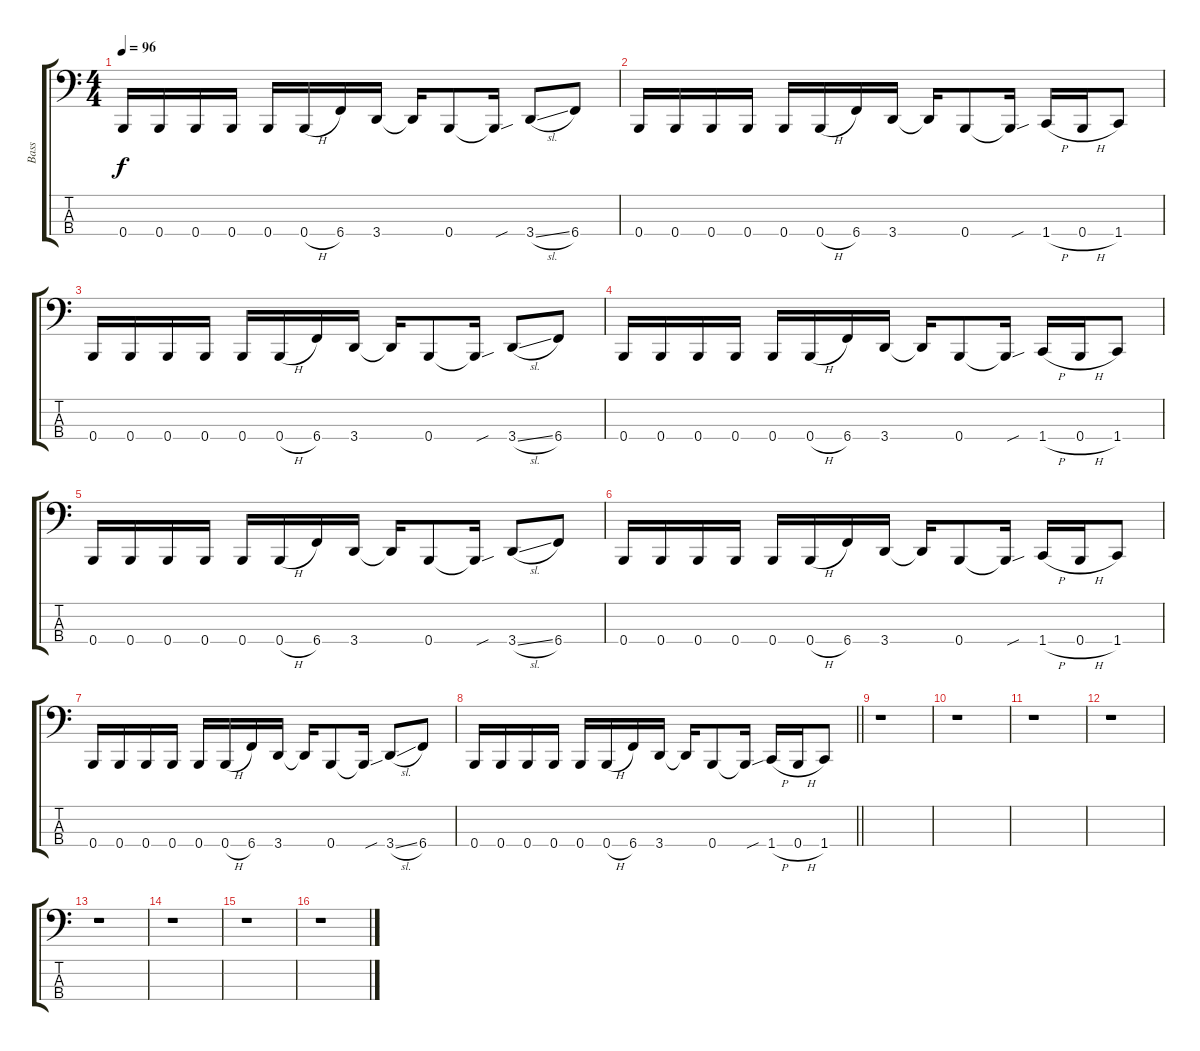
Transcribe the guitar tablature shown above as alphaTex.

\track ("Bass" "Bass") {instrument electricbasspick}
\staff {score tabs}
\tuning (E2 B1 Gb1 B0) {hide}
\ts (4 4)
\tempo 96
\clef f4
\ks c
0.4.16{dy f} 0.4.16 0.4.16 0.4.16 0.4.16 0.4{h}.16 6.4.16 3.4.16 3.4{t}.16 0.4.8 0.4{sou t}.16 3.4{sl}.8 6.4.8 |
0.4.16 0.4.16 0.4.16 0.4.16 0.4.16 0.4{h}.16 6.4.16 3.4.16 3.4{t}.16 0.4.8 0.4{sou t}.16 1.4{h}.16 0.4{h}.16 1.4.8 |
0.4.16 0.4.16 0.4.16 0.4.16 0.4.16 0.4{h}.16 6.4.16 3.4.16 3.4{t}.16 0.4.8 0.4{sou t}.16 3.4{sl}.8 6.4.8 |
0.4.16 0.4.16 0.4.16 0.4.16 0.4.16 0.4{h}.16 6.4.16 3.4.16 3.4{t}.16 0.4.8 0.4{sou t}.16 1.4{h}.16 0.4{h}.16 1.4.8 |
0.4.16 0.4.16 0.4.16 0.4.16 0.4.16 0.4{h}.16 6.4.16 3.4.16 3.4{t}.16 0.4.8 0.4{sou t}.16 3.4{sl}.8 6.4.8 |
0.4.16 0.4.16 0.4.16 0.4.16 0.4.16 0.4{h}.16 6.4.16 3.4.16 3.4{t}.16 0.4.8 0.4{sou t}.16 1.4{h}.16 0.4{h}.16 1.4.8 |
0.4.16 0.4.16 0.4.16 0.4.16 0.4.16 0.4{h}.16 6.4.16 3.4.16 3.4{t}.16 0.4.8 0.4{sou t}.16 3.4{sl}.8 6.4.8 |
\barLineRight lightlight
0.4.16 0.4.16 0.4.16 0.4.16 0.4.16 0.4{h}.16 6.4.16 3.4.16 3.4{t}.16 0.4.8 0.4{sou t}.16 1.4{h}.16 0.4{h}.16 1.4.8 |
r.1 |
r.1 |
r.1 |
r.1 |
r.1 |
r.1 |
r.1 |
r.1
